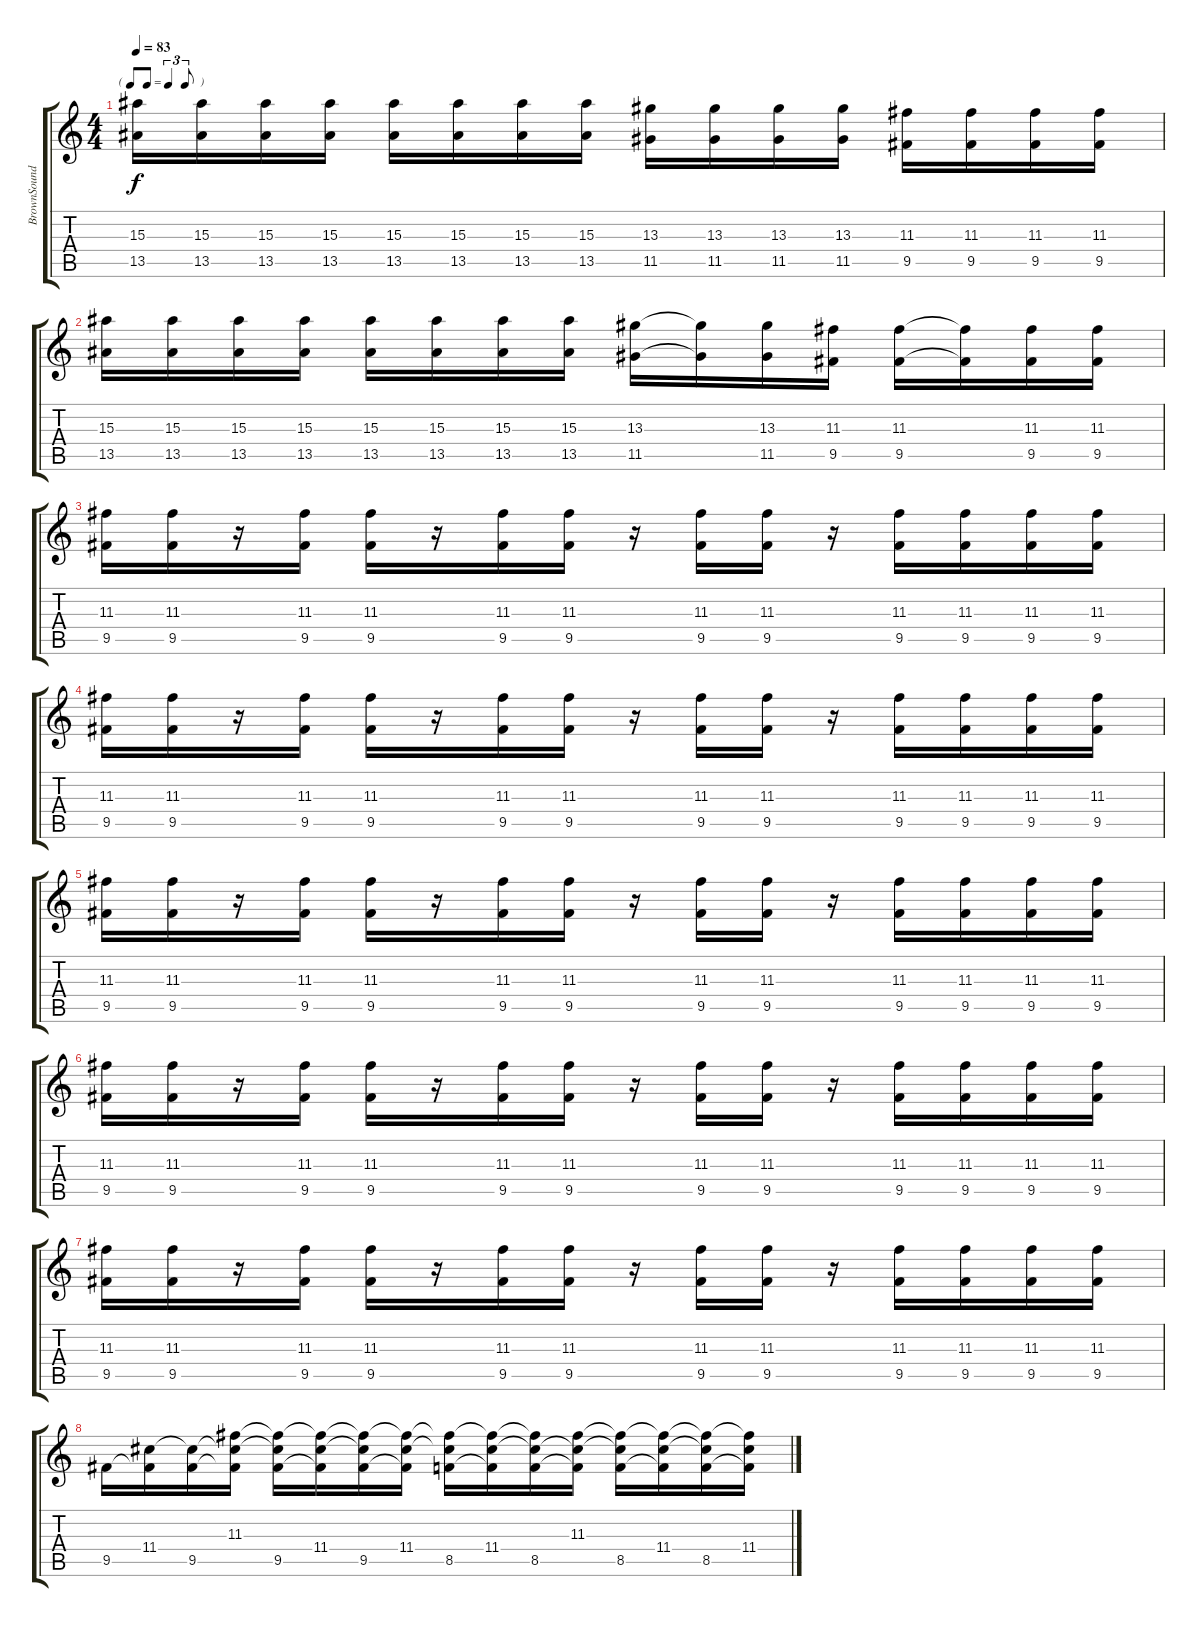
\track ("BrownSound" "BrownSound") {instrument distortionguitar}
\staff {score tabs}
\tuning (E4 B3 G3 D3 A2 Eb2) {hide}
\ts (4 4)
\tf triplet8th
\tempo 83
\clef g2
\ks c
(15.3 13.5).16{dy f} (15.3 13.5).16 (15.3 13.5).16 (15.3 13.5).16 (15.3 13.5).16 (15.3 13.5).16 (15.3 13.5).16 (15.3 13.5).16 (13.3 11.5).16 (13.3 11.5).16 (13.3 11.5).16 (13.3 11.5).16 (11.3 9.5).16 (11.3 9.5).16 (11.3 9.5).16 (11.3 9.5).16 |
(15.3 13.5).16 (15.3 13.5).16 (15.3 13.5).16 (15.3 13.5).16 (15.3 13.5).16 (15.3 13.5).16 (15.3 13.5).16 (15.3 13.5).16 (13.3 11.5).16 (13.3{t} 11.5{t}).16 (13.3 11.5).16 (11.3 9.5).16 (11.3 9.5).16 (11.3{t} 9.5{t}).16 (11.3 9.5).16 (11.3 9.5).16 |
(11.3 9.5).16 (11.3 9.5).16 r.16 (11.3 9.5).16 (11.3 9.5).16 r.16 (11.3 9.5).16 (11.3 9.5).16 r.16 (11.3 9.5).16 (11.3 9.5).16 r.16 (11.3 9.5).16 (11.3 9.5).16 (11.3 9.5).16 (11.3 9.5).16 |
(11.3 9.5).16 (11.3 9.5).16 r.16 (11.3 9.5).16 (11.3 9.5).16 r.16 (11.3 9.5).16 (11.3 9.5).16 r.16 (11.3 9.5).16 (11.3 9.5).16 r.16 (11.3 9.5).16 (11.3 9.5).16 (11.3 9.5).16 (11.3 9.5).16 |
(11.3 9.5).16 (11.3 9.5).16 r.16 (11.3 9.5).16 (11.3 9.5).16 r.16 (11.3 9.5).16 (11.3 9.5).16 r.16 (11.3 9.5).16 (11.3 9.5).16 r.16 (11.3 9.5).16 (11.3 9.5).16 (11.3 9.5).16 (11.3 9.5).16 |
(11.3 9.5).16 (11.3 9.5).16 r.16 (11.3 9.5).16 (11.3 9.5).16 r.16 (11.3 9.5).16 (11.3 9.5).16 r.16 (11.3 9.5).16 (11.3 9.5).16 r.16 (11.3 9.5).16 (11.3 9.5).16 (11.3 9.5).16 (11.3 9.5).16 |
(11.3 9.5).16 (11.3 9.5).16 r.16 (11.3 9.5).16 (11.3 9.5).16 r.16 (11.3 9.5).16 (11.3 9.5).16 r.16 (11.3 9.5).16 (11.3 9.5).16 r.16 (11.3 9.5).16 (11.3 9.5).16 (11.3 9.5).16 (11.3 9.5).16 |
9.5.16{instrument electricguitarclean} (11.4 9.5{t}).16 (11.4{t} 9.5).16 (11.3 11.4{t} 9.5{t}).16 (11.3{t} 11.4{t} 9.5).16 (11.3{t} 11.4 9.5{t}).16 (11.3{t} 11.4{t} 9.5).16 (11.3{t} 11.4 9.5{t}).16 (11.3{t} 11.4{t} 8.5).16 (11.3{t} 11.4 8.5{t}).16 (11.3{t} 11.4{t} 8.5).16 (11.3 11.4{t} 8.5{t}).16 (11.3{t} 11.4{t} 8.5).16 (11.3{t} 11.4 8.5{t}).16 (11.3{t} 11.4{t} 8.5).16 (11.3{t} 11.4 8.5{t}).16
